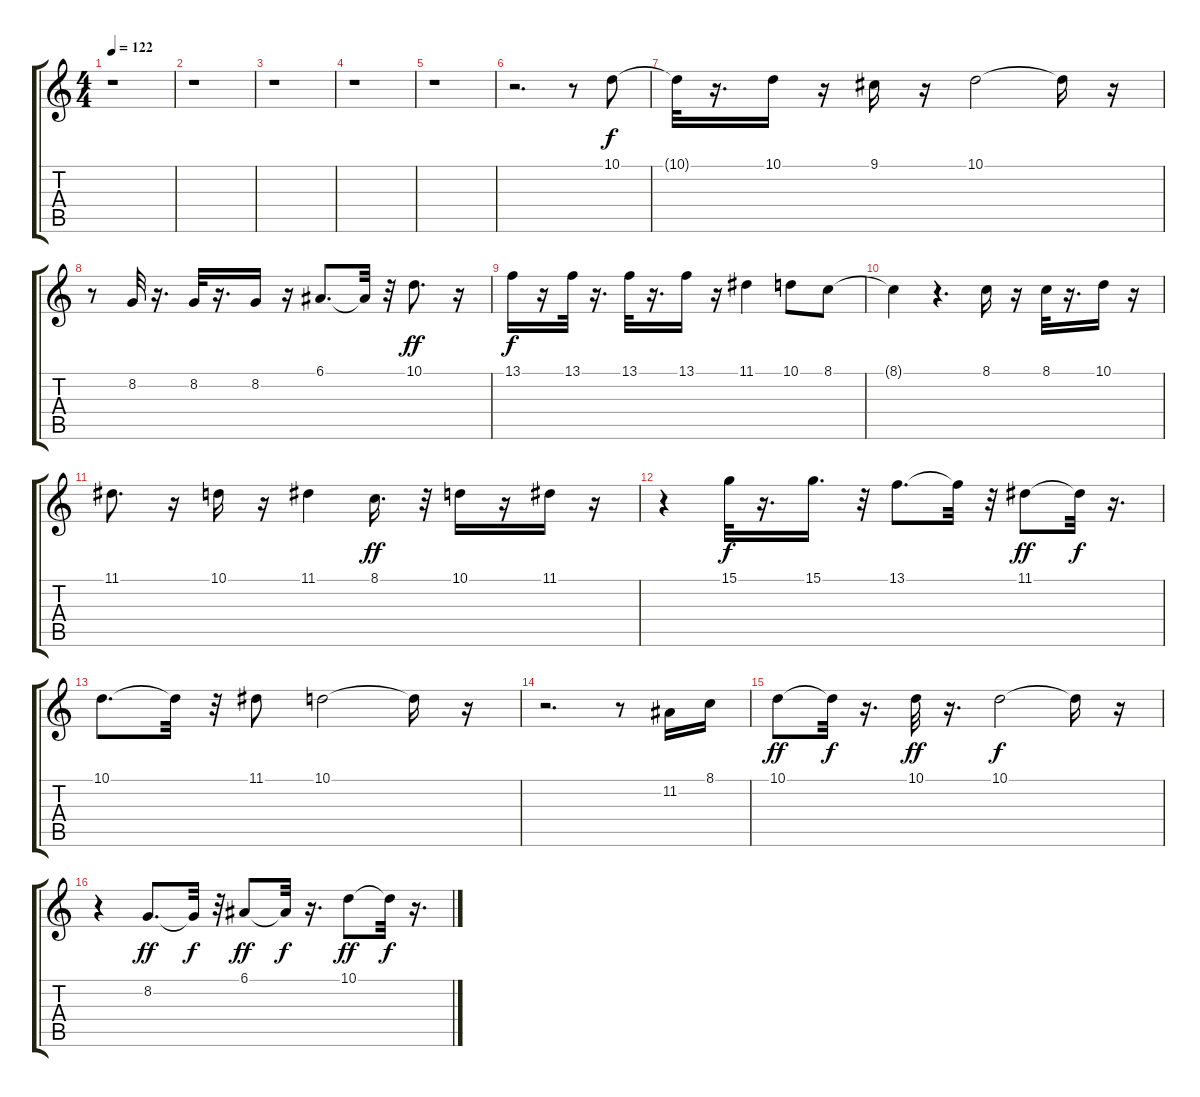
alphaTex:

\track "" {instrument flute}
\staff {score tabs}
\tuning (E4 B3 G3 D3 A2 E2) {hide}
\ts (4 4)
\tempo 122
\clef g2
\ks c
r.1{dy f} |
r.1 |
r.1 |
r.1 |
r.1 |
r.2{d} r.8 10.1.8 |
10.1{t}.32 r.16{d} 10.1.16 r.16 9.1.16 r.16 10.1.2 10.1{t}.16 r.16 |
r.8 8.2.32 r.16{d} 8.2.32 r.16{d} 8.2.16 r.16 6.1.8{d} 6.1{t}.32 r.32 10.1.8{d dy ff} r.16 |
13.1.16{dy f} r.16 13.1.32 r.16{d} 13.1.32 r.16{d} 13.1.16 r.16 11.1.4 10.1.8 8.1.8 |
8.1{t}.4 r.4{d} 8.1.16 r.16 8.1.32 r.16{d} 10.1.16 r.16 |
11.1.8{d} r.16 10.1.16 r.16 11.1.4 8.1.16{d dy ff} r.32 10.1.16 r.16 11.1.16 r.16 |
r.4 15.1.32{dy f} r.16{d} 15.1.16{d} r.32 13.1.8{d} 13.1{t}.32 r.32 11.1.8{dy ff} 11.1{t}.32{dy f} r.16{d} |
10.1.8{d} 10.1{t}.32 r.32 11.1.8 10.1.2 10.1{t}.16 r.16 |
r.2{d} r.8 11.2.16 8.1.16 |
10.1.8{dy ff} 10.1{t}.32{dy f} r.16{d} 10.1.32{dy ff} r.16{d} 10.1.2{dy f} 10.1{t}.16 r.16 |
r.4 8.2.8{d dy ff} 8.2{t}.32{dy f} r.32 6.1.8{dy ff} 6.1{t}.32{dy f} r.16{d} 10.1.8{dy ff} 10.1{t}.32{dy f} r.16{d}
